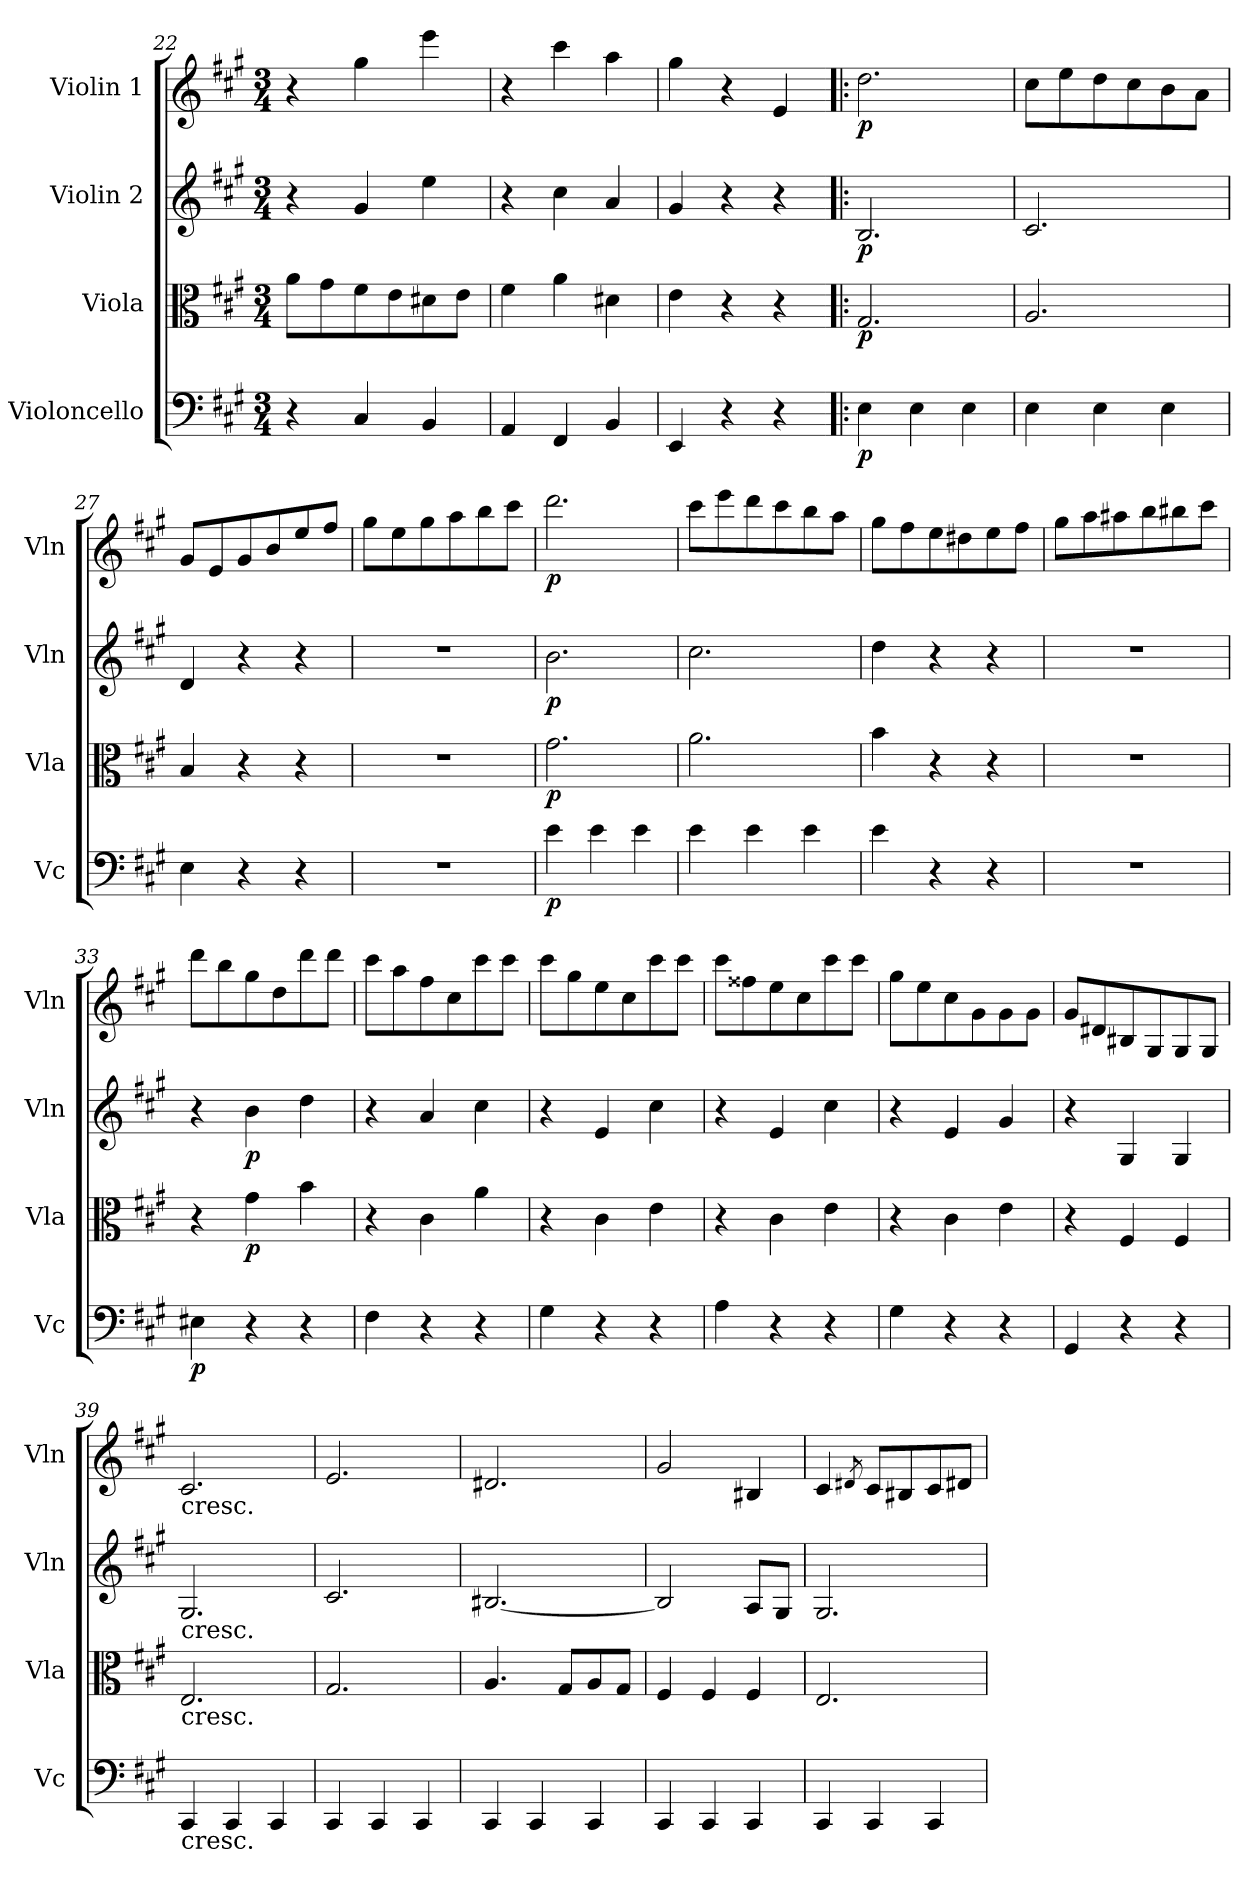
**kern	**dynam	**kern	**dynam	**kern	**dynam	**kern	**dynam
*part4	*part4	*part3	*part3	*part2	*part2	*part1	*part1
*staff4	*staff4	*staff3	*staff3	*staff2	*staff2	*staff1	*staff1
*I"Violoncello	*	*I"Viola	*	*I"Violin 2	*	*I"Violin 1	*
*I'Vc	*	*I'Vla	*	*I'Vln	*	*I'Vln	*
*clefF4	*	*clefC3	*	*clefG2	*	*clefG2	*
*k[f#c#g#]	*	*k[f#c#g#]	*	*k[f#c#g#]	*	*k[f#c#g#]	*
*M3/4	*	*M3/4	*	*M3/4	*	*M3/4	*
=22	=22	=22	=22	=22	=22	=22	=22
4r	.	8a\L	.	4r	.	4r	.
.	.	8g#\	.	.	.	.	.
4C#/	.	8f#\	.	4g#/	.	4gg#\	.
.	.	8e\	.	.	.	.	.
4BB/	.	8d#X\	.	4ee\	.	4eee\	.
.	.	8e\J	.	.	.	.	.
=23	=23	=23	=23	=23	=23	=23	=23
4AA/	.	4f#\	.	4r	.	4r	.
4FF#/	.	4a\	.	4cc#\	.	4ccc#\	.
4BB/	.	4d#X\	.	4a/	.	4aa\	.
=24	=24	=24	=24	=24	=24	=24	=24
4EE/	.	4e\	.	4g#/	.	4gg#\	.
4r	.	4r	.	4r	.	4r	.
4r	.	4r	.	4r	.	4e/	.
=25!|:	=25!|:	=25!|:	=25!|:	=25!|:	=25!|:	=25!|:	=25!|:
!	!LO:DY:b	!	!LO:DY:b	!	!LO:DY:b	!	!LO:DY:b
4E\	p	2.G#/	p	2.B/	p	2.dd\	p
4E\	.	.	.	.	.	.	.
4E\	.	.	.	.	.	.	.
=26	=26	=26	=26	=26	=26	=26	=26
4E\	.	2.A/	.	2.c#/	.	8cc#\L	.
.	.	.	.	.	.	8ee\	.
4E\	.	.	.	.	.	8dd\	.
.	.	.	.	.	.	8cc#\	.
4E\	.	.	.	.	.	8b\	.
.	.	.	.	.	.	8a\J	.
=27	=27	=27	=27	=27	=27	=27	=27
4E\	.	4B/	.	4d/	.	8g#/L	.
.	.	.	.	.	.	8e/	.
4r	.	4r	.	4r	.	8g#/	.
.	.	.	.	.	.	8b/	.
4r	.	4r	.	4r	.	8ee/	.
.	.	.	.	.	.	8ff#/J	.
=28	=28	=28	=28	=28	=28	=28	=28
2.r	.	2.r	.	2.r	.	8gg#\L	.
.	.	.	.	.	.	8ee\	.
.	.	.	.	.	.	8gg#\	.
.	.	.	.	.	.	8aa\	.
.	.	.	.	.	.	8bb\	.
.	.	.	.	.	.	8ccc#\J	.
=29	=29	=29	=29	=29	=29	=29	=29
!	!LO:DY:b	!	!LO:DY:b	!	!LO:DY:b	!	!LO:DY:b
4e\	p	2.g#\	p	2.b\	p	2.ddd\	p
4e\	.	.	.	.	.	.	.
4e\	.	.	.	.	.	.	.
=30	=30	=30	=30	=30	=30	=30	=30
4e\	.	2.a\	.	2.cc#\	.	8ccc#\L	.
.	.	.	.	.	.	8eee\	.
4e\	.	.	.	.	.	8ddd\	.
.	.	.	.	.	.	8ccc#\	.
4e\	.	.	.	.	.	8bb\	.
.	.	.	.	.	.	8aa\J	.
=31	=31	=31	=31	=31	=31	=31	=31
4e\	.	4b\	.	4dd\	.	8gg#\L	.
.	.	.	.	.	.	8ff#\	.
4r	.	4r	.	4r	.	8ee\	.
.	.	.	.	.	.	8dd#X\	.
4r	.	4r	.	4r	.	8ee\	.
.	.	.	.	.	.	8ff#\J	.
=32	=32	=32	=32	=32	=32	=32	=32
2.r	.	2.r	.	2.r	.	8gg#\L	.
.	.	.	.	.	.	8aa\	.
.	.	.	.	.	.	8aa#X\	.
.	.	.	.	.	.	8bb\	.
.	.	.	.	.	.	8bb#X\	.
.	.	.	.	.	.	8ccc#\J	.
=33	=33	=33	=33	=33	=33	=33	=33
!	!LO:DY:b	!	!	!	!	!	!
4E#X\	p	4r	.	4r	.	8ddd\L	.
.	.	.	.	.	.	8bb\	.
!	!	!	!LO:DY:b	!	!LO:DY:b	!	!
4r	.	4g#\	p	4b\	p	8gg#\	.
.	.	.	.	.	.	8dd\	.
4r	.	4b\	.	4dd\	.	8ddd\	.
.	.	.	.	.	.	8ddd\J	.
=34	=34	=34	=34	=34	=34	=34	=34
4F#\	.	4r	.	4r	.	8ccc#\L	.
.	.	.	.	.	.	8aa\	.
4r	.	4c#\	.	4a/	.	8ff#\	.
.	.	.	.	.	.	8cc#\	.
4r	.	4a\	.	4cc#\	.	8ccc#\	.
.	.	.	.	.	.	8ccc#\J	.
=35	=35	=35	=35	=35	=35	=35	=35
4G#\	.	4r	.	4r	.	8ccc#\L	.
.	.	.	.	.	.	8gg#\	.
4r	.	4c#\	.	4e/	.	8ee\	.
.	.	.	.	.	.	8cc#\	.
4r	.	4e\	.	4cc#\	.	8ccc#\	.
.	.	.	.	.	.	8ccc#\J	.
=36	=36	=36	=36	=36	=36	=36	=36
4A\	.	4r	.	4r	.	8ccc#\L	.
.	.	.	.	.	.	8ff##X\	.
4r	.	4c#\	.	4e/	.	8ee\	.
.	.	.	.	.	.	8cc#\	.
4r	.	4e\	.	4cc#\	.	8ccc#\	.
.	.	.	.	.	.	8ccc#\J	.
=37	=37	=37	=37	=37	=37	=37	=37
4G#\	.	4r	.	4r	.	8gg#\L	.
.	.	.	.	.	.	8ee\	.
4r	.	4c#\	.	4e/	.	8cc#\	.
.	.	.	.	.	.	8g#\	.
4r	.	4e\	.	4g#/	.	8g#\	.
.	.	.	.	.	.	8g#\J	.
=38	=38	=38	=38	=38	=38	=38	=38
4GG#/	.	4r	.	4r	.	8g#/L	.
.	.	.	.	.	.	8d#X/	.
4r	.	4F#/	.	4G#/	.	8B#X/	.
.	.	.	.	.	.	8G#/	.
4r	.	4F#/	.	4G#/	.	8G#/	.
.	.	.	.	.	.	8G#/J	.
=39	=39	=39	=39	=39	=39	=39	=39
!	!	!	!	!	!	!LO:TX:b:t=cresc.	!
!	!	!	!	!LO:TX:b:t=cresc.	!	!	!
!	!	!LO:TX:b:t=cresc.	!	!	!	!	!
!LO:TX:b:t=cresc.	!	!	!	!	!	!	!
4CC#/	.	2.E/	.	2.G#/	.	2.c#/	.
4CC#/	.	.	.	.	.	.	.
4CC#/	.	.	.	.	.	.	.
=40	=40	=40	=40	=40	=40	=40	=40
4CC#/	.	2.G#/	.	2.c#/	.	2.e/	.
4CC#/	.	.	.	.	.	.	.
4CC#/	.	.	.	.	.	.	.
=41	=41	=41	=41	=41	=41	=41	=41
4CC#/	.	4.A/	.	[2.B#X/	.	2.d#X/	.
4CC#/	.	.	.	.	.	.	.
.	.	8G#/L	.	.	.	.	.
4CC#/	.	8A/	.	.	.	.	.
.	.	8G#/J	.	.	.	.	.
=42	=42	=42	=42	=42	=42	=42	=42
4CC#/	.	4F#/	.	2B#/]	.	2g#/	.
4CC#/	.	4F#/	.	.	.	.	.
4CC#/	.	4F#/	.	8A/L	.	4B#X/	.
.	.	.	.	8G#/J	.	.	.
=43	=43	=43	=43	=43	=43	=43	=43
4CC#/	.	2.E/	.	2.G#/	.	4c#/	.
.	.	.	.	.	.	8qd#X/	.
4CC#/	.	.	.	.	.	8c#/L	.
.	.	.	.	.	.	8B#X/	.
4CC#/	.	.	.	.	.	8c#/	.
.	.	.	.	.	.	8d#/J	.
=	=	=	=	=	=	=	=
*-	*-	*-	*-	*-	*-	*-	*-
